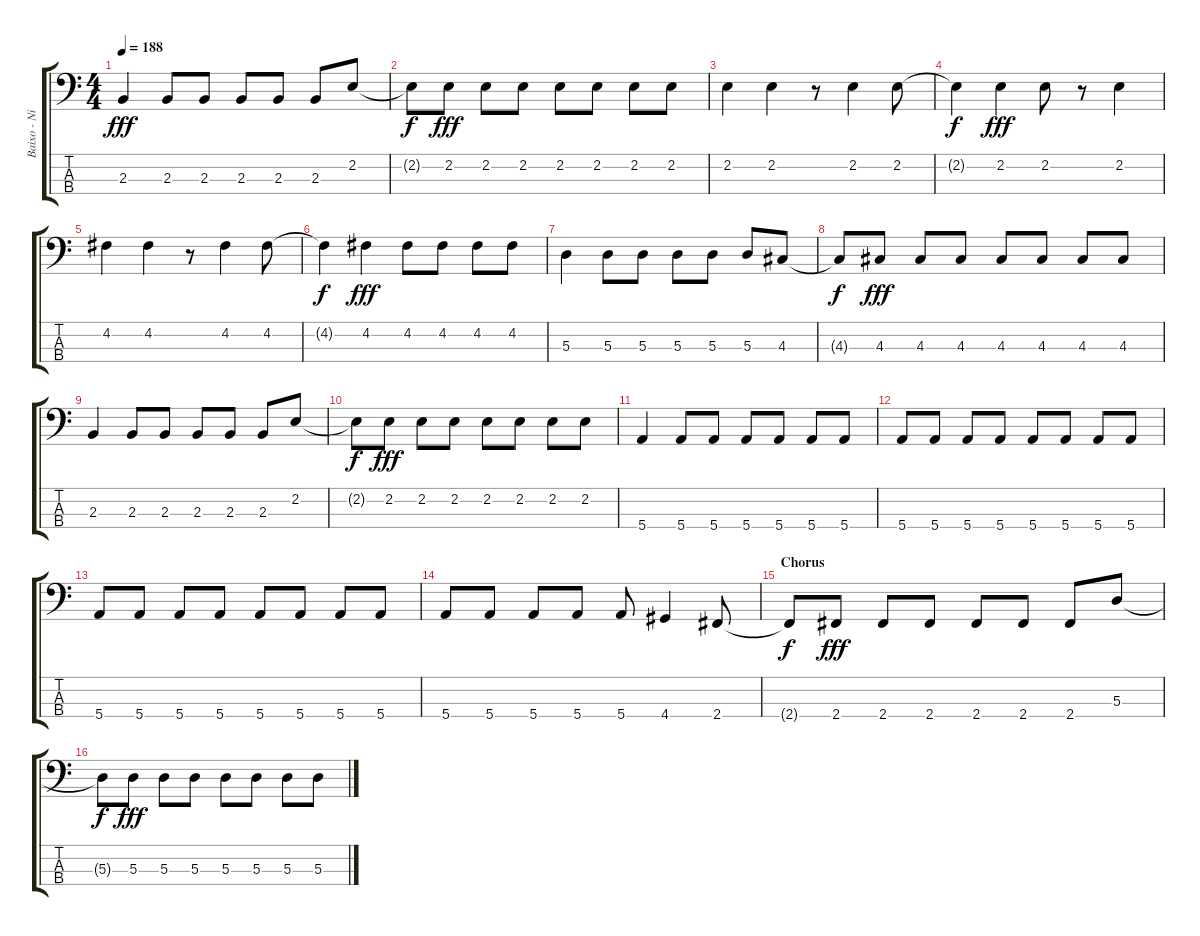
\track ("Baixo - Nikola" "Baixo - Ni") {instrument electricbasspick}
\staff {score tabs}
\tuning (G2 D2 A1 E1) {hide}
\ts (4 4)
\tempo 188
\clef f4
\ks c
2.3.4{dy fff} 2.3.8 2.3.8 2.3.8 2.3.8 2.3.8 2.2.8 |
2.2{t}.8{dy f} 2.2.8{dy fff} 2.2.8 2.2.8 2.2.8 2.2.8 2.2.8 2.2.8 |
2.2.4 2.2.4 r.8 2.2.4 2.2.8 |
2.2{t}.4{dy f} 2.2.4{dy fff} 2.2.8 r.8 2.2.4 |
4.2.4 4.2.4 r.8 4.2.4 4.2.8 |
4.2{t}.4{dy f} 4.2.4{dy fff} 4.2.8 4.2.8 4.2.8 4.2.8 |
5.3.4 5.3.8 5.3.8 5.3.8 5.3.8 5.3.8 4.3.8 |
4.3{t}.8{dy f} 4.3.8{dy fff} 4.3.8 4.3.8 4.3.8 4.3.8 4.3.8 4.3.8 |
2.3.4 2.3.8 2.3.8 2.3.8 2.3.8 2.3.8 2.2.8 |
2.2{t}.8{dy f} 2.2.8{dy fff} 2.2.8 2.2.8 2.2.8 2.2.8 2.2.8 2.2.8 |
5.4.4 5.4.8 5.4.8 5.4.8 5.4.8 5.4.8 5.4.8 |
5.4.8 5.4.8 5.4.8 5.4.8 5.4.8 5.4.8 5.4.8 5.4.8 |
5.4.8 5.4.8 5.4.8 5.4.8 5.4.8 5.4.8 5.4.8 5.4.8 |
5.4.8 5.4.8 5.4.8 5.4.8 5.4.8 4.4.4 2.4.8 |
\section ("" "Chorus")
2.4{t}.8{dy f} 2.4.8{dy fff} 2.4.8 2.4.8 2.4.8 2.4.8 2.4.8 5.3.8 |
5.3{t}.8{dy f} 5.3.8{dy fff} 5.3.8 5.3.8 5.3.8 5.3.8 5.3.8 5.3.8
